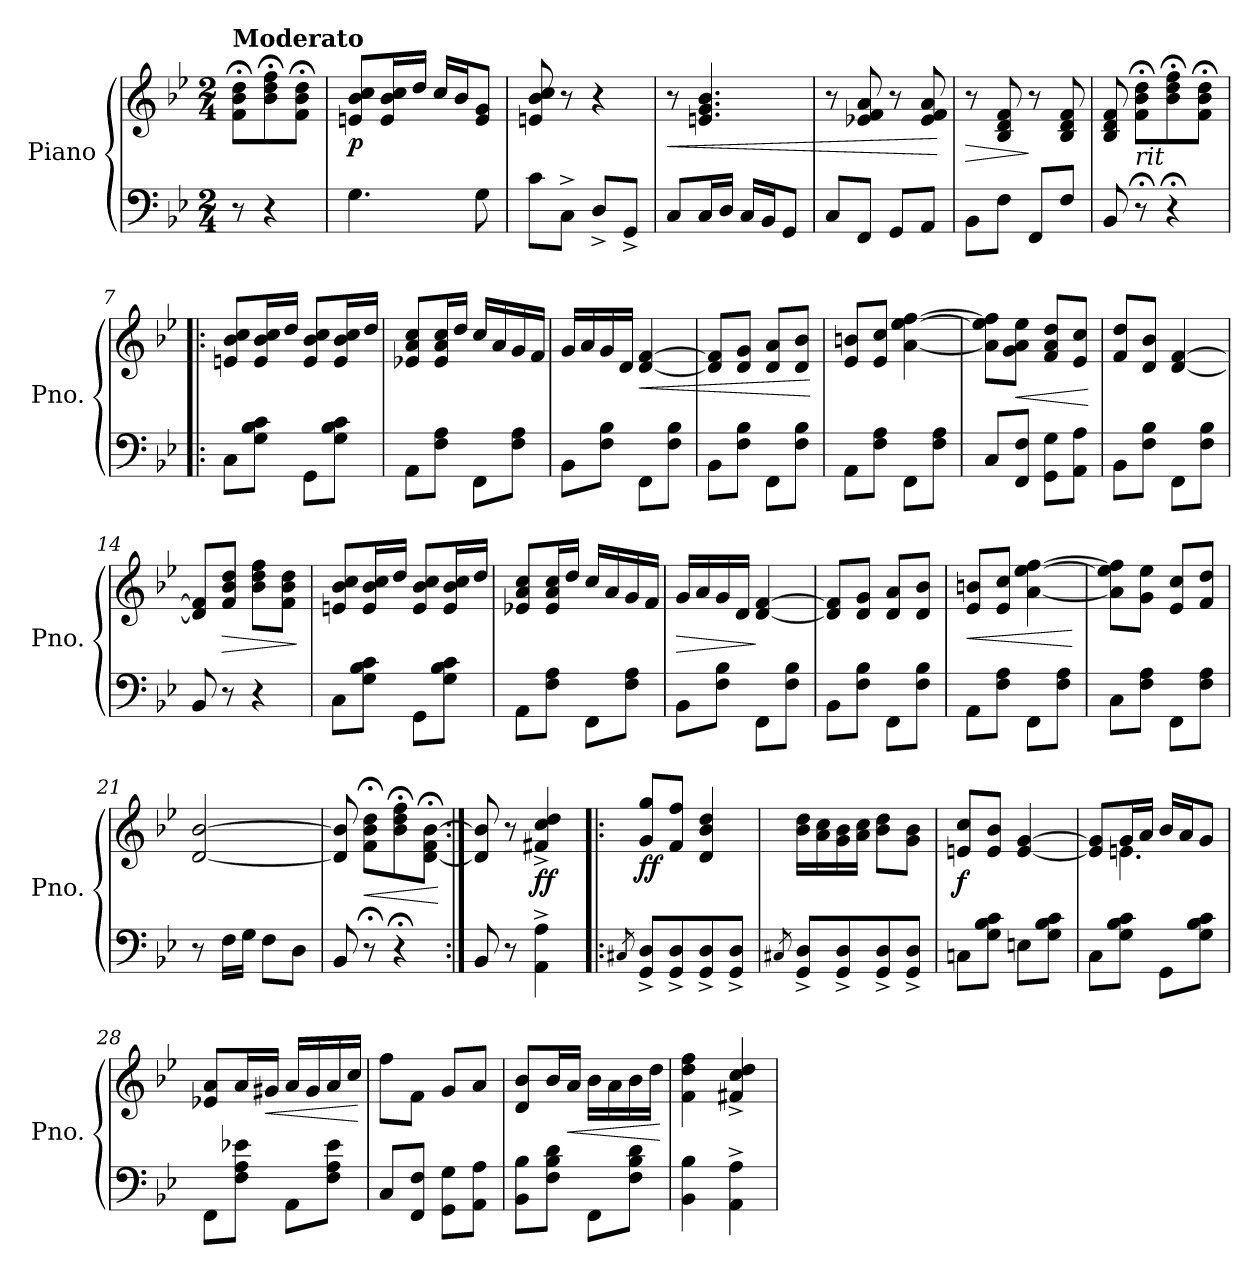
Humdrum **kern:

**kern	**kern	**dynam
*part1	*part1	*part1
*staff2	*staff1	*staff1/2
*I"Piano	*	*
*I'Pno.	*	*
*clefF4	*clefG2	*
*k[b-e-]	*k[b-e-]	*
*M2/4	*M2/4	*
=	=	=
!	!LO:TX:a:B:t=Moderato	!
8r	8f\;< 8b-\;< 8dd\;<L	.
4r	8b-\;< 8dd\;< 8ff\;<	.
.	8f\;< 8b-\;< 8dd\;<J	.
=1	=1	=1
!	!	!LO:DY:b
4.G\	8en/ 8b-/ 8cc/L	p
.	16e/ 16b-/ 16cc/L	.
.	16dd/JJ	.
.	16cc/LL	.
.	16b-/J	.
8G\	8e/ 8g/J	.
=2	=2	=2
8c\L	8en/ 8b-/ 8cc/	.
8C^\J	8r	.
8D^/L	4r	.
8GG^/J	.	.
=3	=3	=3
!	!	!LO:HP:b
8C/L	8r	<
16C/L	4.en/ 4.g/ 4.b-/	.
16D/JJ	.	.
16C/LL	.	.
16BB-/J	.	.
8GG/J	.	.
=4	=4	=4
8C/L	8r	.
8FF/J	8e-X/ 8f/ 8a/	.
8GG/L	8r	.
8AA/J	8e-/ 8f/ 8a/	.
.	.	[
!!LO:LB:g=z
=5	=5	=5
!	!	!LO:HP:b
8BB-\L	8r	>
8F\J	8B-/ 8d/ 8f/	.
8FF/L	8r	]
8F/J	8B-/ 8d/ 8f/	.
=6	=6	=6
8BB-/	8B-/ 8d/ 8f/	.
!LO:TX:a:i:t=rit	!	!
8r;<	8f\;< 8b-\;< 8dd\;<L	.
4r;<	8b-\;< 8dd\;< 8ff\;<	.
.	8f\;< 8b-\;< 8dd\;<J	.
=7!|:	=7!|:	=7!|:
!	!	!LO:DY:b
!	!	!LO:DY:n=1:b
!	!	!LO:DY:n=2:b
8C\L	8en/ 8b-/ 8cc/L	p other-dynamics f
8G\ 8B-\ 8c\J	16e/ 16b-/ 16cc/L	.
.	16dd/JJ	.
8GG\L	8e/ 8b-/ 8cc/L	.
8G\ 8B-\ 8c\J	16e/ 16b-/ 16cc/L	.
.	16dd/JJ	.
=8	=8	=8
8AA\L	8e-X/ 8a/ 8cc/L	.
8F\ 8A\J	16e-/ 16a/ 16cc/L	.
.	16dd/JJ	.
8FF\L	16cc/LL	.
.	16a/	.
8F\ 8A\J	16g/	.
.	16f/JJ	.
!!LO:LB:g=z
=9	=9	=9
8BB-\L	16g/LL	.
.	16a/	.
8F\ 8B-\J	16g/	.
.	16d/JJ	.
!	!	!LO:HP:b
8FF\L	[4d/ [4f/	<
8F\ 8B-\J	.	.
=10	=10	=10
8BB-\L	8d/] 8f/]L	.
8F\ 8B-\J	8d/ 8g/J	.
8FF\L	8d/ 8a/L	.
8F\ 8B-\J	8d/ 8b-/J	.
.	.	[
=11	=11	=11
8AA\L	8e-/ 8bn/L	.
8F\ 8A\J	8e-/ 8cc/J	.
8FF\L	[4a\ [4ee-\ [4ff\	.
8F\ 8A\J	.	.
=12	=12	=12
8C/L	8a\] 8ee-\] 8ff\]L	.
!	!	!LO:HP:b
8FF/ 8F/J	8g\ 8a\ 8ee-\J	<
8GG\ 8G\L	8f/ 8a/ 8dd/L	.
8AA\ 8A\J	8e-/ 8cc/J	.
.	.	[
!!LO:LB:g=z
=13	=13	=13
8BB-\L	8f/ 8dd/L	.
8F\ 8B-\J	8d/ 8b-/J	.
8FF\L	[4d/ [4f/	.
8F\ 8B-\J	.	.
=14	=14	=14
8BB-/	8d/] 8f/]L	.
!	!	!LO:HP:b
8r	8f/ 8b-/ 8dd/J	>
4r	8b-\ 8dd\ 8ff\L	.
.	8f\ 8b-\ 8dd\J	.
.	.	]
=15	=15	=15
8C\L	8en/ 8b-/ 8cc/L	.
8G\ 8B-\ 8c\J	16e/ 16b-/ 16cc/L	.
.	16dd/JJ	.
8GG\L	8e/ 8b-/ 8cc/L	.
8G\ 8B-\ 8c\J	16e/ 16b-/ 16cc/L	.
.	16dd/JJ	.
=16	=16	=16
8AA\L	8e-X/ 8a/ 8cc/L	.
8F\ 8A\J	16e-/ 16a/ 16cc/L	.
.	16dd/JJ	.
8FF\L	16cc/LL	.
.	16a/	.
8F\ 8A\J	16g/	.
.	16f/JJ	.
!!LO:LB:g=z
=17	=17	=17
!	!	!LO:HP:b
8BB-\L	16g/LL	>
.	16a/	.
8F\ 8B-\J	16g/	.
.	16d/JJ	.
8FF\L	[4d/ [4f/	]
8F\ 8B-\J	.	.
=18	=18	=18
8BB-\L	8d/] 8f/]L	.
8F\ 8B-\J	8d/ 8g/J	.
8FF\L	8d/ 8a/L	.
8F\ 8B-\J	8d/ 8b-/J	.
=19	=19	=19
!	!	!LO:HP:b
8AA\L	8e-/ 8bn/L	<
8F\ 8A\J	8e-/ 8cc/J	.
8FF\L	[4a\ [4ee-\ [4ff\	.
8F\ 8A\J	.	.
.	.	[
!!LO:PB:g=z
=20	=20	=20
8C\L	8a\] 8ee-\] 8ff\]L	.
8F\ 8A\J	8g\ 8ee-\J	.
8FF\L	8e-/ 8cc/L	.
8F\ 8A\J	8f/ 8dd/J	.
=21	=21	=21
8r	[2d/ [2b-/	.
16F\LL	.	.
16G\JJ	.	.
8F\L	.	.
8D\J	.	.
=22	=22	=22
8BB-/	8d/] 8b-/]	.
!	!	!LO:HP:b
8r;<	8f\;< 8b-\;< 8dd\;<L	<
4r;<	8b-\;< 8dd\;< 8ff\;<	.
.	[8d\;< 8f\;< [8b-\;<J	.
.	.	[
=23:|!	=23:|!	=23:|!
8BB-/	8d/] 8b-/]	.
8r	8r	.
!	!	!LO:DY:b
4AA\^ 4A\^	4f#X/^ 4cc/^ 4dd/^	ff
!!LO:LB:g=z
=24!|:	=24!|:	=24!|:
8qC#X/	.	.
!	!	!LO:DY:b
8GG/^ 8D/^L	8g/ 8gg/L	ff
8GG/^ 8D/^	8f/ 8ff/J	.
8GG/^ 8D/^	4d/ 4b-/ 4dd/	.
8GG/^ 8D/^J	.	.
=25	=25	=25
8qC#X/	.	.
8GG/^ 8D/^L	16b-\ 16dd\LL	.
.	16a\ 16cc\	.
8GG/^ 8D/^	16g\ 16b-\	.
.	16a\ 16cc\JJ	.
8GG/^ 8D/^	8b-\ 8dd\L	.
8GG/^ 8D/^J	8g\ 8b-\J	.
=26	=26	=26
!	!	!LO:DY:b
8Cn\L	8en/ 8cc/L	f
8G\ 8B-\ 8c\J	8e/ 8b-/J	.
8En\L	[4e/ [4g/	.
8G\ 8B-\ 8c\J	.	.
=27	=27	=27
*	*^	*
8C\L	8e/] 8g/]L	8ryy	.
8G\ 8B-\ 8c\J	16g/L	4.en\	.
.	16a/JJ	.	.
8GG\L	16b-/LL	.	.
.	16a/J	.	.
8G\ 8B-\ 8c\J	8g/J	.	.
*	*v	*v	*
!!LO:LB:g=z
=28	=28	=28
8FF\L	8e-X/ 8a/L	.
8F\ 8A\ 8e-X\J	16a/L	.
!	!	!LO:HP:b
.	16g#X/JJ	<
8AA\L	16a/LL	.
.	16g#/	.
8F\ 8A\ 8e-\J	16a/	.
.	16cc/JJ	.
.	.	[
=29	=29	=29
8C/L	8ff\L	.
8FF/ 8F/J	8f\J	.
8GG\ 8G\L	8g/L	.
8AA\ 8A\J	8a/J	.
=30	=30	=30
8BB-\ 8B-\L	8d/ 8b-/L	.
8F\ 8B-\ 8d\J	16b-/L	.
!	!	!LO:HP:b
.	16a/JJ	<
8FF\L	16b-\LL	.
.	16a\	.
8F\ 8B-\ 8d\J	16b-\	.
.	16dd\JJ	.
.	.	[
=31	=31	=31
4BB-\ 4B-\	4f\ 4dd\ 4ff\	.
4AA\^ 4A\^	4f#X/^ 4cc/^ 4dd/^	.
=	=	=
*-	*-	*-
